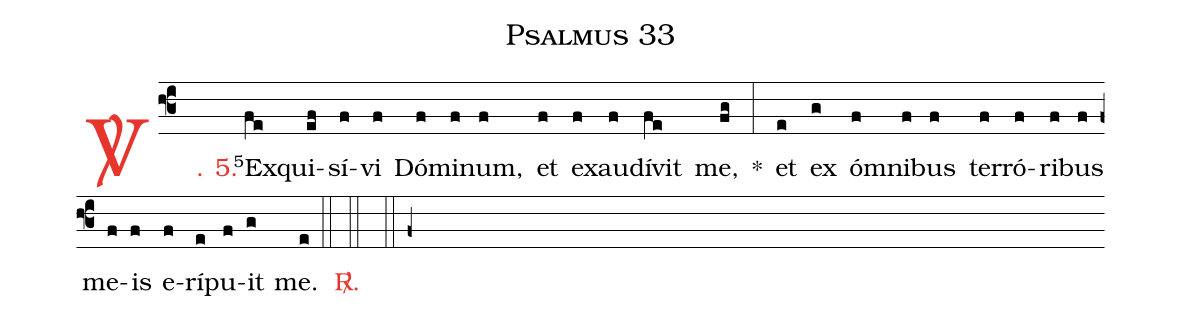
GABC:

name: Psalmus 33;
%%
(f3)

<c><sp>V/</sp>. 5.</c>() <v>\VSup{5}</v>Ex(fe)qui(ef)sí(f)vi(f) Dó(f)mi(f)num,(f) et(f) ex(f)au(f)dívit(fe) me,(fg) *(:) et(e) ex(g) óm(f)ni(f)bus(f) ter(f)ró(f)ri(f)bus(f) me(f)is(f) e(f)rí(e)pu(f)it(g) me.(e)

(::)

<c><sp>R/</sp>.</c>(::)

(::)

(f+)
